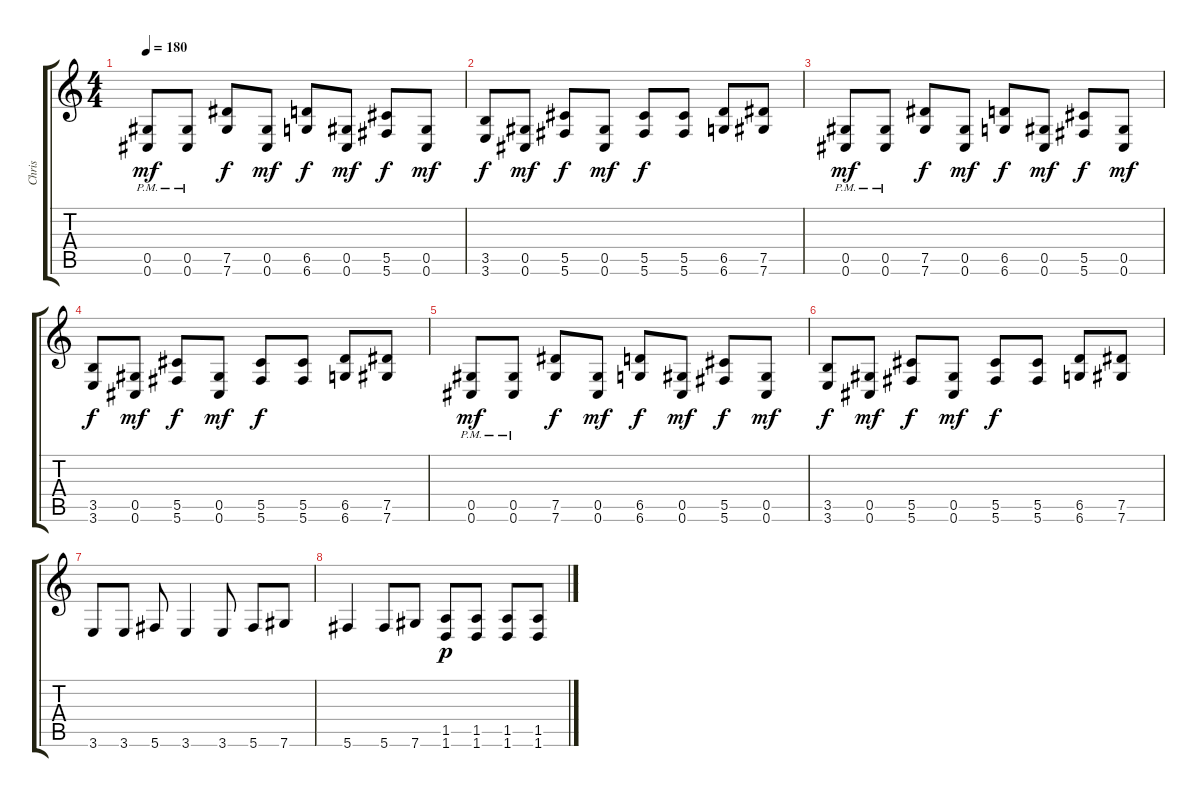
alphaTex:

\track ("Chris" "Chris") {instrument distortionguitar}
\staff {score tabs}
\tuning (Eb4 Bb3 Gb3 Db3 Ab2 Db2) {hide}
\ts (4 4)
\tempo 180
\clef g2
\ks c
(0.5{pm} 0.6{pm}).8{dy mf balance 0} (0.5{pm} 0.6{pm}).8 (7.5 7.6).8{dy f} (0.5 0.6).8{dy mf} (6.5 6.6).8{dy f} (0.5 0.6).8{dy mf} (5.5 5.6).8{dy f} (0.5 0.6).8{dy mf} |
(3.5 3.6).8{dy f} (0.5 0.6).8{dy mf} (5.5 5.6).8{dy f} (0.5 0.6).8{dy mf} (5.5 5.6).8{dy f} (5.5 5.6).8 (6.5 6.6).8 (7.5 7.6).8 |
(0.5{pm} 0.6{pm}).8{dy mf} (0.5{pm} 0.6{pm}).8 (7.5 7.6).8{dy f} (0.5 0.6).8{dy mf} (6.5 6.6).8{dy f} (0.5 0.6).8{dy mf} (5.5 5.6).8{dy f} (0.5 0.6).8{dy mf} |
(3.5 3.6).8{dy f} (0.5 0.6).8{dy mf} (5.5 5.6).8{dy f} (0.5 0.6).8{dy mf} (5.5 5.6).8{dy f} (5.5 5.6).8 (6.5 6.6).8 (7.5 7.6).8 |
(0.5{pm} 0.6{pm}).8{dy mf} (0.5{pm} 0.6{pm}).8 (7.5 7.6).8{dy f} (0.5 0.6).8{dy mf} (6.5 6.6).8{dy f} (0.5 0.6).8{dy mf} (5.5 5.6).8{dy f} (0.5 0.6).8{dy mf} |
(3.5 3.6).8{dy f} (0.5 0.6).8{dy mf} (5.5 5.6).8{dy f} (0.5 0.6).8{dy mf} (5.5 5.6).8{dy f} (5.5 5.6).8 (6.5 6.6).8 (7.5 7.6).8 |
3.6.8 3.6.8 5.6.8 3.6.4 3.6.8 5.6.8 7.6.8 |
5.6.4 5.6.8 7.6.8 (1.5 1.6).8{dy p} (1.5 1.6).8 (1.5 1.6).8 (1.5 1.6).8
